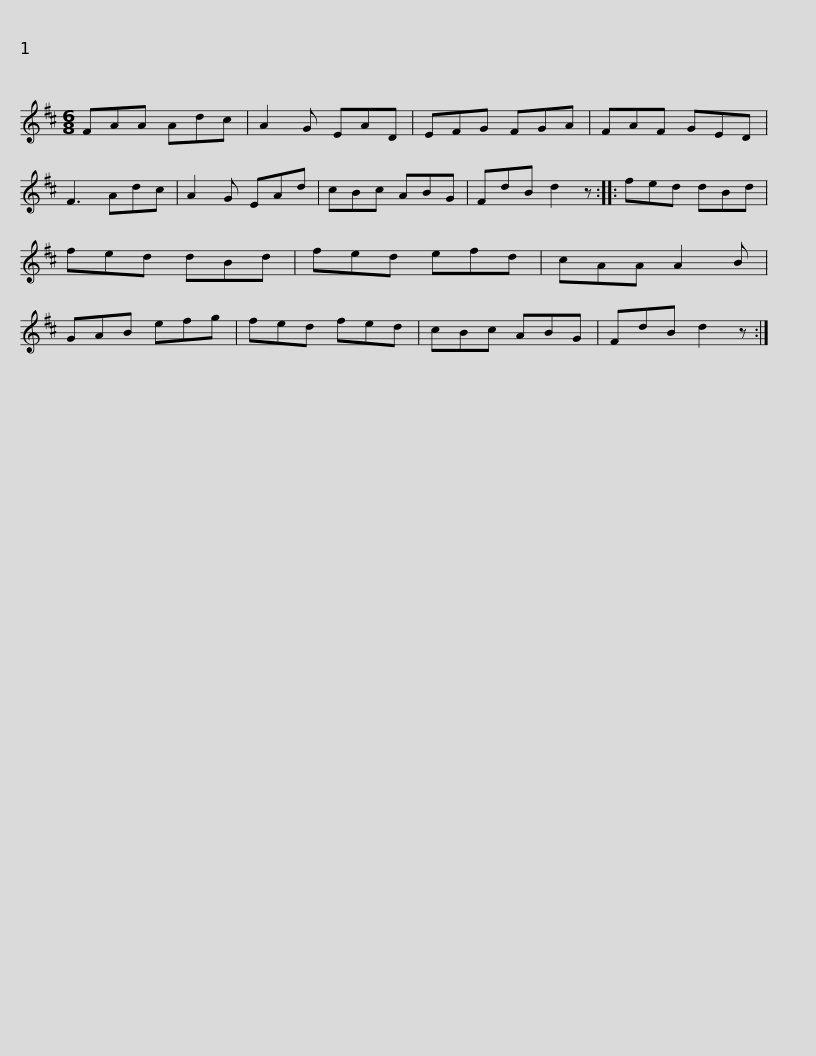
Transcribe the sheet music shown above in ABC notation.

X:1
L:1/8
M:6/8
I:linebreak $
K:D
V:1 treble
V:1
 FAA Adc | A2 G EAD | EFG FGA | FAF GED | F3 Adc | %5
 A2 G EAd | cBc ABG |$ FdB d2 z :: fed dBd | fed dBd | %10
 fed efd | cAA A2 B | GAB efg | fed fed |$ cBc ABG | %15
 FdB d2 z :| %16
